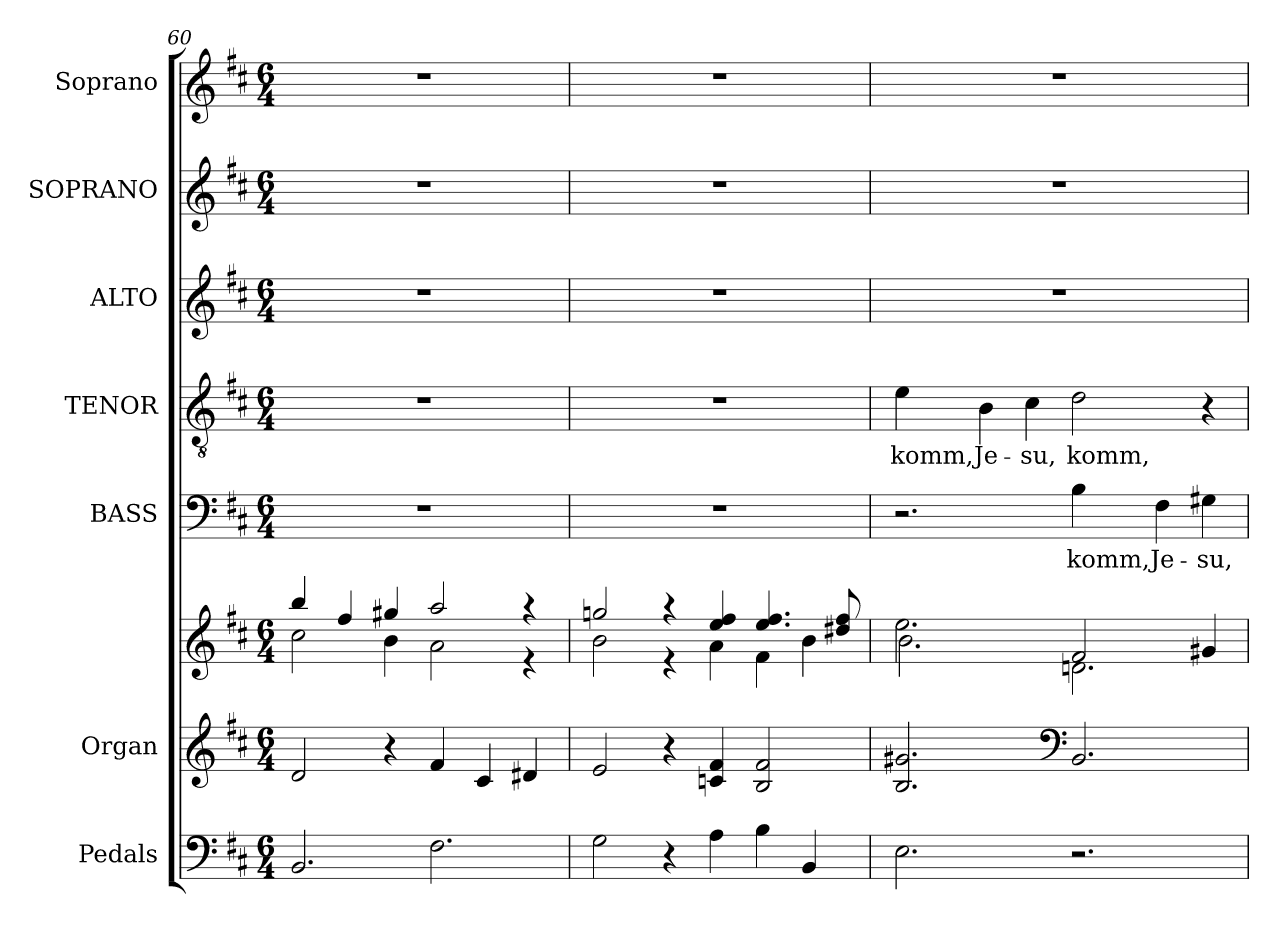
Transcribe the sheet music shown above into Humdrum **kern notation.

**kern	**kern	**kern	**kern	**text	**kern	**text	**kern	**kern	**kern
*part7	*part6	*part6	*part5	*part5	*part4	*part4	*part3	*part2	*part1
*staff8	*staff7	*staff6	*staff5	*staff5	*staff4	*staff4	*staff3	*staff2	*staff1
*I"Pedals	*I"Organ	*	*I"BASS	*	*I"TENOR	*	*I"ALTO	*I"SOPRANO	*I"Soprano
*I'Ped.	*I'Org.	*	*I'B.	*	*I'T.	*	*I'A.	*I'S.	*I'S.
*clefF4	*clefG2	*clefG2	*clefF4	*	*clefGv2	*	*clefG2	*clefG2	*clefG2
*	*	*	*	*	*ITrd7c12	*	*	*	*
*k[f#c#]	*k[f#c#]	*k[f#c#]	*k[f#c#]	*	*k[f#c#]	*	*k[f#c#]	*k[f#c#]	*k[f#c#]
*D:	*D:	*D:	*D:	*	*D:	*	*D:	*D:	*D:
*M6/4	*M6/4	*M6/4	*M6/4	*	*M6/4	*	*M6/4	*M6/4	*M6/4
=60	=60	=60	=60	=60	=60	=60	=60	=60	=60
*	*	*^	*	*	*	*	*	*	*
!	!	!	!	!LO:N:vis=1	!	!LO:N:vis=1	!	!LO:N:vis=1	!LO:N:vis=1	!LO:N:vis=1
2.BBi/	2di/	4bbi/	2cc#i\	1.r	.	1.r	.	1.r	1.r	1.r
.	.	4ff#i/	.	.	.	.	.	.	.	.
.	4r	4gg#Xi/	4bi\	.	.	.	.	.	.	.
2.F#i\	4f#i/	2aai/	2ai\	.	.	.	.	.	.	.
.	4c#i/	.	.	.	.	.	.	.	.	.
.	4d#Xi/	4r	4r	.	.	.	.	.	.	.
=61	=61	=61	=61	=61	=61	=61	=61	=61	=61	=61
!	!	!	!	!LO:N:vis=1	!	!LO:N:vis=1	!	!LO:N:vis=1	!LO:N:vis=1	!LO:N:vis=1
2Gi\	2ei/	2ggni/	2bi\	1.r	.	1.r	.	1.r	1.r	1.r
4r	4r	4r	4r	.	.	.	.	.	.	.
4Ai\	4cni/ 4f#i	4eei/ 4ff#i	4ai\	.	.	.	.	.	.	.
4Bi\	2Bi/ 2f#i	4.eei/ 4.ff#i	4f#i\	.	.	.	.	.	.	.
4BBi/	.	.	4bi\	.	.	.	.	.	.	.
.	.	8dd#Xi/ 8ff#i	.	.	.	.	.	.	.	.
=62	=62	=62	=62	=62	=62	=62	=62	=62	=62	=62
!	!	!	!	!	!	!	!LO:LY:b:color=#000000	!LO:N:vis=1	!LO:N:vis=1	!LO:N:vis=1
2.Ei\	2.Bi/ 2.g#Xi	2.eei\	2.bi\	2.r	.	4Ei\	komm,	1.r	1.r	1.r
!	!	!	!	!	!	!	!LO:LY:b:color=#000000	!	!	!
.	.	.	.	.	.	4BBi\	Je-	.	.	.
!	!	!	!	!	!	!	!LO:LY:b:color=#000000	!	!	!
.	.	.	.	.	.	4C#i\	-su,	.	.	.
*	*clefF4	*	*	*	*	*	*	*	*	*
!	!	!	!	!	!LO:LY:b:color=#000000	!	!	!	!	!
!	!	!	!	!	!	!	!LO:LY:b:color=#000000	!	!	!
2.r	2.BBi/	2f#i/	2.dni\	4Bi\	komm,	2Di\	komm,	.	.	.
!	!	!	!	!	!LO:LY:b:color=#000000	!	!	!	!	!
.	.	.	.	4F#i\	Je-	.	.	.	.	.
!	!	!	!	!	!LO:LY:b:color=#000000	!	!	!	!	!
.	.	4g#Xi/	.	4G#Xi\	-su,	4r	.	.	.	.
*	*	*v	*v	*	*	*	*	*	*	*
=	=	=	=	=	=	=	=	=	=
*-	*-	*-	*-	*-	*-	*-	*-	*-	*-
